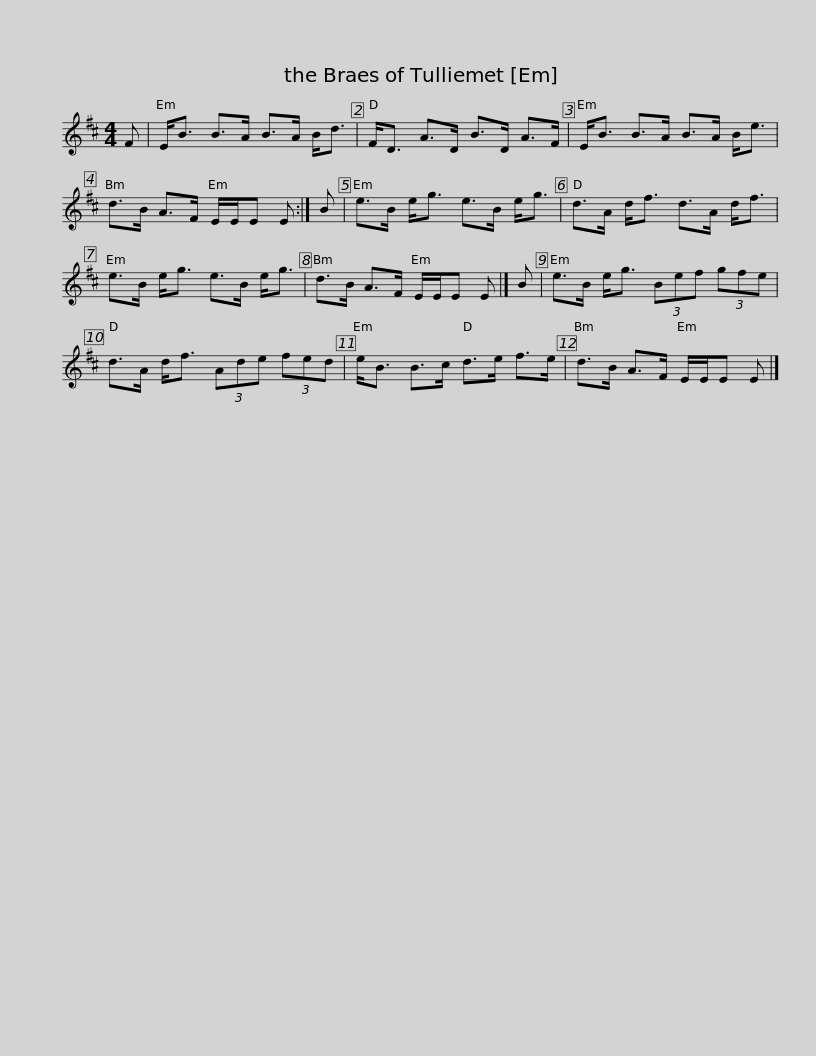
X:1
L:1/8
M:4/4
I:linebreak $
K:D
V:1 treble
V:1
 F | E<B B>A B>A B<d | F<D A>D B>D A>F | E<B B>A B>A B<e | d>B A>F E/E/E E :| %5
 B |$ e>B e<g e>B e<g | d>A d<f d>A d<f | e>B e<g e>B e<g | d>B A>F E/E/E E |] %10
 B |$ e>B e<g (3Bef (3gfe | d>A d<f (3Ade (3fed | e<B B>c d>e f>e | d>B A>F E/E/E E |] %15
